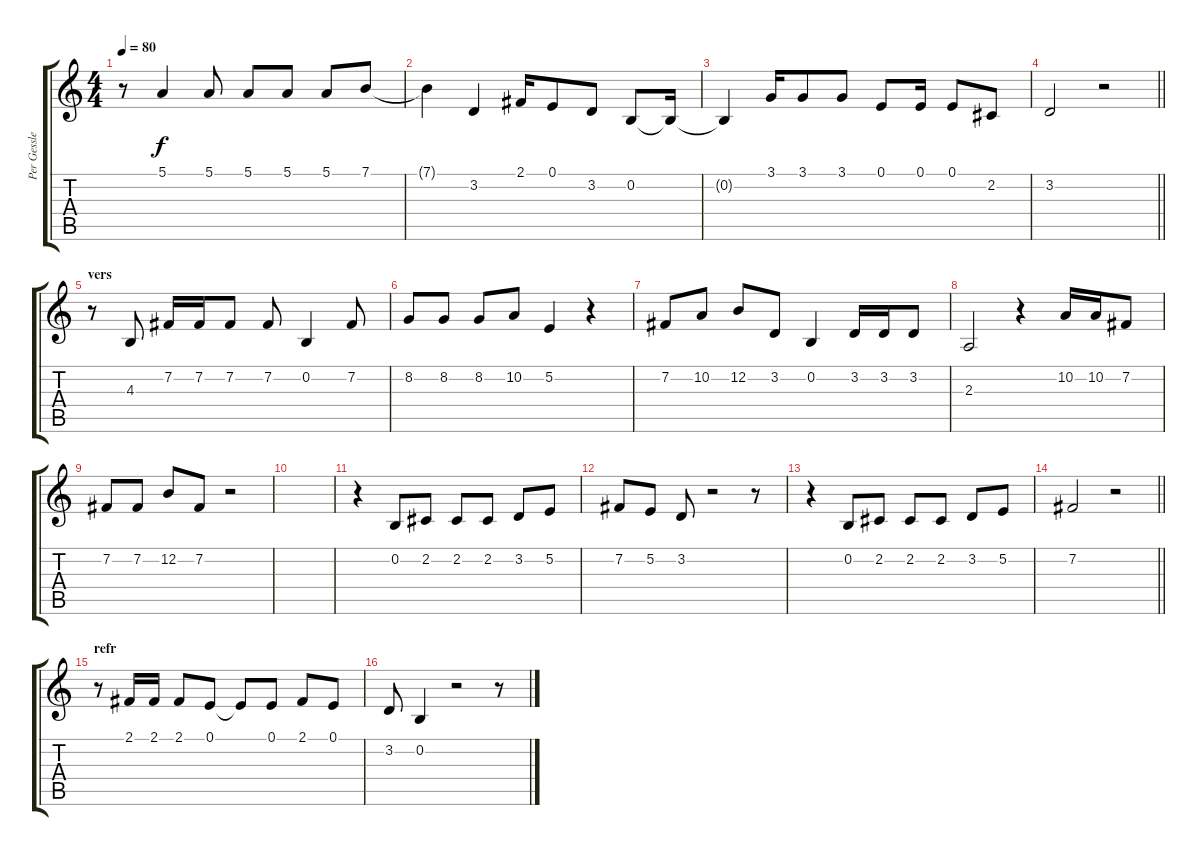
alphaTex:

\track ("Per Gessle" "Per Gessle") {instrument lead6voice}
\staff {score tabs}
\tuning (E4 B3 G3 D3 A2 E2) {hide}
\ts (4 4)
\tempo 80
\clef g2
\ks c
r.8{dy f} 5.1.4 5.1.8 5.1.8 5.1.8 5.1.8 7.1.8 |
7.1{t}.4 3.2.4 2.1.16 0.1.8 3.2.8 0.2.8 0.2{t}.16 |
0.2{t}.4 3.1.16 3.1.8 3.1.8 0.1.8 0.1.16 0.1.8 2.2.8 |
\barLineRight lightlight
3.2.2 r.2 |
\section ("" "vers")
r.8 4.3.8 7.2.16 7.2.16 7.2.8 7.2.8 0.2.4 7.2.8 |
8.2.8 8.2.8 8.2.8 10.2.8 5.2.4 r.4 |
7.2.8 10.2.8 12.2.8 3.2.8 0.2.4 3.2.16 3.2.16 3.2.8 |
2.3.2 r.4 10.2.16 10.2.16 7.2.8 |
7.2.8 7.2.8 12.2.8 7.2.8 r.2 |
|
r.4 0.2.8 2.2.8 2.2.8 2.2.8 3.2.8 5.2.8 |
7.2.8 5.2.8 3.2.8 r.2 r.8 |
r.4 0.2.8 2.2.8 2.2.8 2.2.8 3.2.8 5.2.8 |
\barLineRight lightlight
7.2.2 r.2 |
\section ("" "refr")
r.8 2.1.16 2.1.16 2.1.8 0.1.8 0.1{t}.8 0.1.8 2.1.8 0.1.8 |
3.2.8 0.2.4 r.2 r.8
